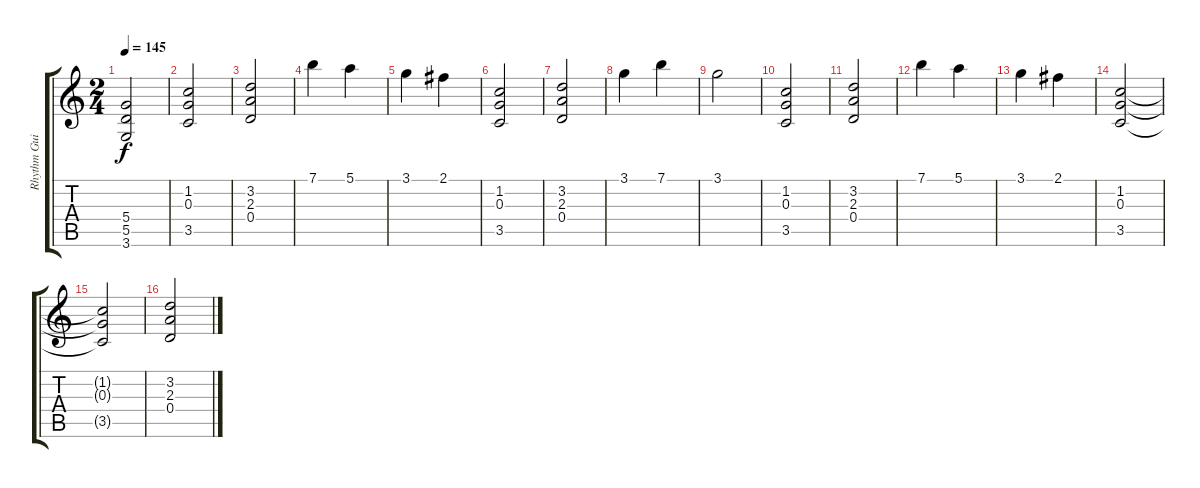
\track ("Rhythm Guitar" "Rhythm Gui") {instrument distortionguitar}
\staff {score tabs}
\tuning (E4 B3 G3 D3 A2 E2) {hide}
\ts (2 4)
\tempo 145
\clef g2
\ks c
(5.4{t} 5.5{t} 3.6{t}).2{dy f} |
(1.2 0.3 3.5).2 |
(3.2 2.3 0.4).2 |
7.1.4 5.1.4 |
3.1.4 2.1.4 |
(1.2 0.3 3.5).2 |
(3.2 2.3 0.4).2 |
3.1.4 7.1.4 |
3.1.2 |
(1.2 0.3 3.5).2 |
(3.2 2.3 0.4).2 |
7.1.4 5.1.4 |
3.1.4 2.1.4 |
(1.2 0.3 3.5).2 |
(1.2{t} 0.3{t} 3.5{t}).2 |
(3.2 2.3 0.4).2
